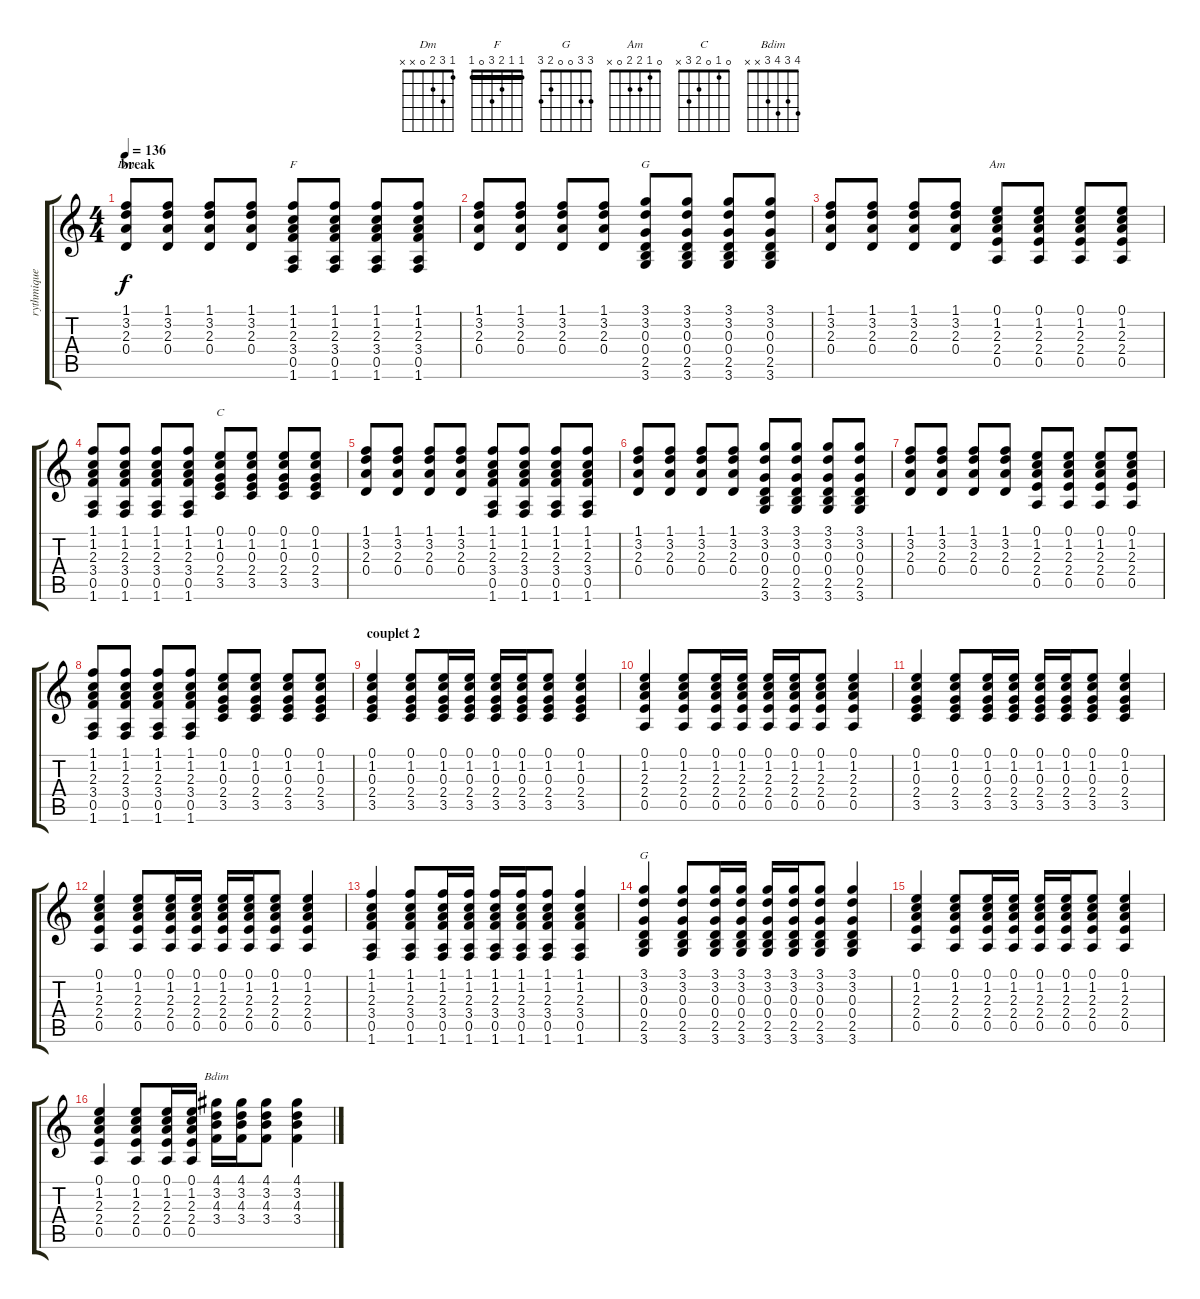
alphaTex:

\track ("rythmique" "rythmique") {instrument acousticguitarsteel}
\staff {score tabs}
\tuning (E4 B3 G3 D3 A2 E2) {hide}
\chord ("Dm" 1 3 2 0 x x)
\chord ("F" 1 1 2 3 0 1) {barre 1}
\chord ("G" 3 3 0 0 2 3) {barre 3}
\chord ("Am" 0 1 2 2 0 x)
\chord ("C" 0 1 0 2 3 x)
\chord ("G" 3 3 0 0 2 3)
\chord ("Bdim" 4 3 4 3 x x)
\ts (4 4)
\section ("" "break")
\tempo 136
\clef g2
\ks c
(1.1 3.2 2.3 0.4).8{ch "Dm" dy f} (1.1 3.2 2.3 0.4).8 (1.1 3.2 2.3 0.4).8 (1.1 3.2 2.3 0.4).8 (1.1 1.2 2.3 3.4 0.5 1.6).8{ch "F"} (1.1 1.2 2.3 3.4 0.5 1.6).8 (1.1 1.2 2.3 3.4 0.5 1.6).8 (1.1 1.2 2.3 3.4 0.5 1.6).8 |
(1.1 3.2 2.3 0.4).8 (1.1 3.2 2.3 0.4).8 (1.1 3.2 2.3 0.4).8 (1.1 3.2 2.3 0.4).8 (3.1 3.2 0.3 0.4 2.5 3.6).8{ch "G"} (3.1 3.2 0.3 0.4 2.5 3.6).8 (3.1 3.2 0.3 0.4 2.5 3.6).8 (3.1 3.2 0.3 0.4 2.5 3.6).8 |
(1.1 3.2 2.3 0.4).8 (1.1 3.2 2.3 0.4).8 (1.1 3.2 2.3 0.4).8 (1.1 3.2 2.3 0.4).8 (0.1 1.2 2.3 2.4 0.5).8{ch "Am"} (0.1 1.2 2.3 2.4 0.5).8 (0.1 1.2 2.3 2.4 0.5).8 (0.1 1.2 2.3 2.4 0.5).8 |
(1.1 1.2 2.3 3.4 0.5 1.6).8 (1.1 1.2 2.3 3.4 0.5 1.6).8 (1.1 1.2 2.3 3.4 0.5 1.6).8 (1.1 1.2 2.3 3.4 0.5 1.6).8 (0.1 1.2 0.3 2.4 3.5).8{ch "C"} (0.1 1.2 0.3 2.4 3.5).8 (0.1 1.2 0.3 2.4 3.5).8 (0.1 1.2 0.3 2.4 3.5).8 |
(1.1 3.2 2.3 0.4).8 (1.1 3.2 2.3 0.4).8 (1.1 3.2 2.3 0.4).8 (1.1 3.2 2.3 0.4).8 (1.1 1.2 2.3 3.4 0.5 1.6).8 (1.1 1.2 2.3 3.4 0.5 1.6).8 (1.1 1.2 2.3 3.4 0.5 1.6).8 (1.1 1.2 2.3 3.4 0.5 1.6).8 |
(1.1 3.2 2.3 0.4).8 (1.1 3.2 2.3 0.4).8 (1.1 3.2 2.3 0.4).8 (1.1 3.2 2.3 0.4).8 (3.1 3.2 0.3 0.4 2.5 3.6).8 (3.1 3.2 0.3 0.4 2.5 3.6).8 (3.1 3.2 0.3 0.4 2.5 3.6).8 (3.1 3.2 0.3 0.4 2.5 3.6).8 |
(1.1 3.2 2.3 0.4).8 (1.1 3.2 2.3 0.4).8 (1.1 3.2 2.3 0.4).8 (1.1 3.2 2.3 0.4).8 (0.1 1.2 2.3 2.4 0.5).8 (0.1 1.2 2.3 2.4 0.5).8 (0.1 1.2 2.3 2.4 0.5).8 (0.1 1.2 2.3 2.4 0.5).8 |
(1.1 1.2 2.3 3.4 0.5 1.6).8 (1.1 1.2 2.3 3.4 0.5 1.6).8 (1.1 1.2 2.3 3.4 0.5 1.6).8 (1.1 1.2 2.3 3.4 0.5 1.6).8 (0.1 1.2 0.3 2.4 3.5).8 (0.1 1.2 0.3 2.4 3.5).8 (0.1 1.2 0.3 2.4 3.5).8 (0.1 1.2 0.3 2.4 3.5).8 |
\section ("" "couplet 2")
(0.1 1.2 0.3 2.4 3.5).4 (0.1 1.2 0.3 2.4 3.5).8 (0.1 1.2 0.3 2.4 3.5).16 (0.1 1.2 0.3 2.4 3.5).16 (0.1 1.2 0.3 2.4 3.5).16 (0.1 1.2 0.3 2.4 3.5).16 (0.1 1.2 0.3 2.4 3.5).8 (0.1 1.2 0.3 2.4 3.5).4 |
(0.1 1.2 2.3 2.4 0.5).4 (0.1 1.2 2.3 2.4 0.5).8 (0.1 1.2 2.3 2.4 0.5).16 (0.1 1.2 2.3 2.4 0.5).16 (0.1 1.2 2.3 2.4 0.5).16 (0.1 1.2 2.3 2.4 0.5).16 (0.1 1.2 2.3 2.4 0.5).8 (0.1 1.2 2.3 2.4 0.5).4 |
(0.1 1.2 0.3 2.4 3.5).4 (0.1 1.2 0.3 2.4 3.5).8 (0.1 1.2 0.3 2.4 3.5).16 (0.1 1.2 0.3 2.4 3.5).16 (0.1 1.2 0.3 2.4 3.5).16 (0.1 1.2 0.3 2.4 3.5).16 (0.1 1.2 0.3 2.4 3.5).8 (0.1 1.2 0.3 2.4 3.5).4 |
(0.1 1.2 2.3 2.4 0.5).4 (0.1 1.2 2.3 2.4 0.5).8 (0.1 1.2 2.3 2.4 0.5).16 (0.1 1.2 2.3 2.4 0.5).16 (0.1 1.2 2.3 2.4 0.5).16 (0.1 1.2 2.3 2.4 0.5).16 (0.1 1.2 2.3 2.4 0.5).8 (0.1 1.2 2.3 2.4 0.5).4 |
(1.1 1.2 2.3 3.4 0.5 1.6).4 (1.1 1.2 2.3 3.4 0.5 1.6).8 (1.1 1.2 2.3 3.4 0.5 1.6).16 (1.1 1.2 2.3 3.4 0.5 1.6).16 (1.1 1.2 2.3 3.4 0.5 1.6).16 (1.1 1.2 2.3 3.4 0.5 1.6).16 (1.1 1.2 2.3 3.4 0.5 1.6).8 (1.1 1.2 2.3 3.4 0.5 1.6).4 |
(3.1 3.2 0.3 0.4 2.5 3.6).4{ch "G"} (3.1 3.2 0.3 0.4 2.5 3.6).8 (3.1 3.2 0.3 0.4 2.5 3.6).16 (3.1 3.2 0.3 0.4 2.5 3.6).16 (3.1 3.2 0.3 0.4 2.5 3.6).16 (3.1 3.2 0.3 0.4 2.5 3.6).16 (3.1 3.2 0.3 0.4 2.5 3.6).8 (3.1 3.2 0.3 0.4 2.5 3.6).4 |
(0.1 1.2 2.3 2.4 0.5).4 (0.1 1.2 2.3 2.4 0.5).8 (0.1 1.2 2.3 2.4 0.5).16 (0.1 1.2 2.3 2.4 0.5).16 (0.1 1.2 2.3 2.4 0.5).16 (0.1 1.2 2.3 2.4 0.5).16 (0.1 1.2 2.3 2.4 0.5).8 (0.1 1.2 2.3 2.4 0.5).4 |
(0.1 1.2 2.3 2.4 0.5).4 (0.1 1.2 2.3 2.4 0.5).8 (0.1 1.2 2.3 2.4 0.5).16 (0.1 1.2 2.3 2.4 0.5).16 (4.1 3.2 4.3 3.4).16{ch "Bdim"} (4.1 3.2 4.3 3.4).16 (4.1 3.2 4.3 3.4).8 (4.1 3.2 4.3 3.4).4
